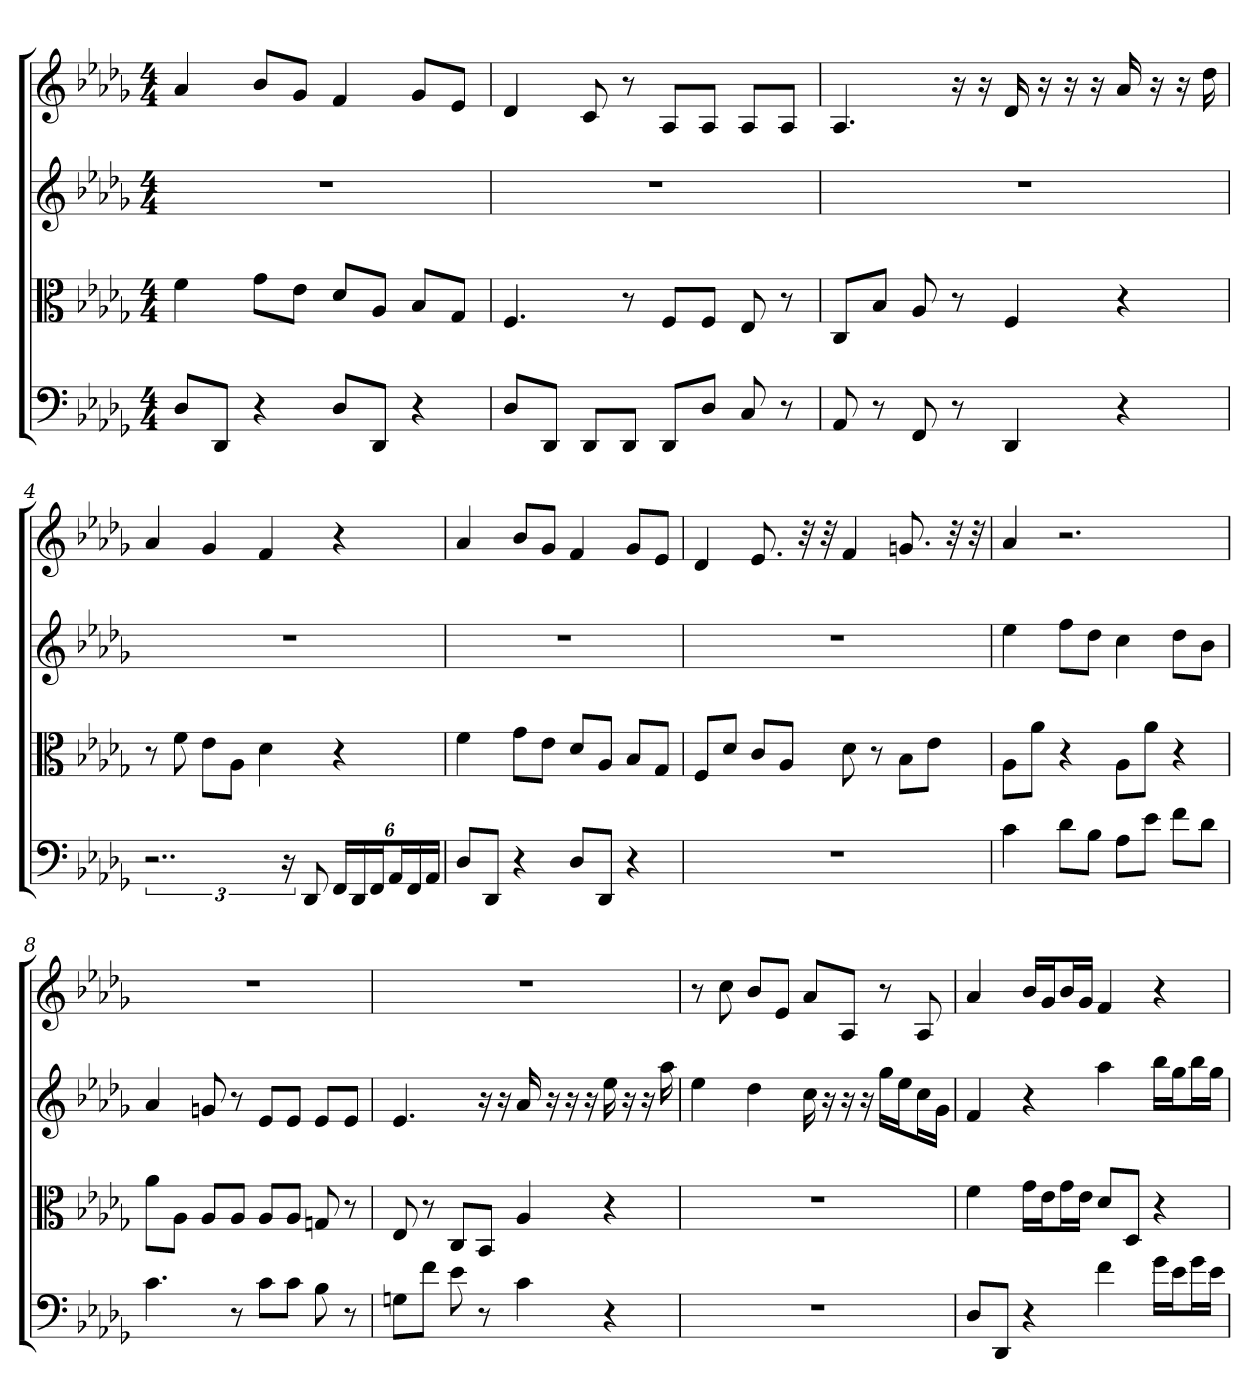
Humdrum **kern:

**kern	**kern	**kern	**kern
*part4	*part3	*part2	*part1
*staff4	*staff3	*staff2	*staff1
*clefF4	*clefC3	*clefG2	*clefG2
*k[b-e-a-d-g-]	*k[b-e-a-d-g-]	*k[b-e-a-d-g-]	*k[b-e-a-d-g-]
*D-:	*D-:	*D-:	*D-:
*M4/4	*M4/4	*M4/4	*M4/4
=	=	=	=
8D-/L	4f	1r	4a-
8DD-/J	.	.	.
4r	8g-\L	.	8b-/L
.	8e-\J	.	8g-/J
8D-/L	8d-/L	.	4f
8DD-/J	8A-/J	.	.
4r	8B-/L	.	8g-/L
.	8G-/J	.	8e-/J
=2	=2	=2	=2
8D-/L	4.F	1r	4d-
8DD-/J	.	.	.
8DD-/L	.	.	8c
8DD-/J	8r	.	8r
8DD-/L	8F/L	.	8A-/L
8D-/J	8F/J	.	8A-/J
8C	8E-	.	8A-/L
8r	8r	.	8A-/J
=3	=3	=3	=3
8AA-	8C/L	1r	4.A-
8r	8B-/J	.	.
8FF	8A-	.	.
8r	8r	.	16r
.	.	.	16r
4DD-	4F	.	16d-
.	.	.	16r
.	.	.	16r
.	.	.	16r
4r	4r	.	16a-
.	.	.	16r
.	.	.	16r
.	.	.	16dd-
=4	=4	=4	=4
3..r	8r	1r	4a-
.	8f	.	.
.	8e-\L	.	4g-
.	8A-\J	.	.
.	4d-	.	4f
24r	.	.	.
8DD-	.	.	.
24FF/LL	4r	.	4r
24DD-/	.	.	.
24FF/J	.	.	.
24AA-/L	.	.	.
24FF/	.	.	.
24AA-/JJ	.	.	.
=5	=5	=5	=5
8D-/L	4f	1r	4a-
8DD-/J	.	.	.
4r	8g-\L	.	8b-/L
.	8e-\J	.	8g-/J
8D-/L	8d-/L	.	4f
8DD-/J	8A-/J	.	.
4r	8B-/L	.	8g-/L
.	8G-/J	.	8e-/J
=6	=6	=6	=6
1r	8F/L	1r	4d-
.	8d-/J	.	.
.	8c/L	.	8.e-
.	8A-/J	.	.
.	.	.	32r
.	.	.	32r
.	8d-	.	4f
.	8r	.	.
.	8B-\L	.	8.gn
.	8e-\J	.	.
.	.	.	32r
.	.	.	32r
=7	=7	=7	=7
4c	8A-\L	4ee-	4a-
.	8a-\J	.	.
8d-\L	4r	8ff\L	2.r
8B-\J	.	8dd-\J	.
8A-\L	8A-\L	4cc	.
8e-\J	8a-\J	.	.
8f\L	4r	8dd-\L	.
8d-\J	.	8b-\J	.
=8	=8	=8	=8
4.c	8a-\L	4a-	1r
.	8A-\J	.	.
.	8A-/L	8gn	.
8r	8A-/J	8r	.
8c\L	8A-/L	8e-/L	.
8c\J	8A-/J	8e-/J	.
8B-	8Gn	8e-/L	.
8r	8r	8e-/J	.
=9	=9	=9	=9
8Gn\L	8E-	4.e-	1r
8f\J	8r	.	.
8e-	8C/L	.	.
8r	8BB-/J	16r	.
.	.	16r	.
4c	4A-	16a-	.
.	.	16r	.
.	.	16r	.
.	.	16r	.
4r	4r	16ee-	.
.	.	16r	.
.	.	16r	.
.	.	16aa-	.
=10	=10	=10	=10
1r	1r	4ee-	8r
.	.	.	8cc
.	.	4dd-	8b-/L
.	.	.	8e-/J
.	.	16cc	8a-/L
.	.	16r	.
.	.	16r	8A-/J
.	.	16r	.
.	.	16gg-\LL	8r
.	.	16ee-\J	.
.	.	16cc\L	8A-
.	.	16g-\JJ	.
=11	=11	=11	=11
8D-/L	4f	4f	4a-
8DD-/J	.	.	.
4r	16g-\LL	4r	16b-/LL
.	16e-\J	.	16g-/J
.	16g-\L	.	16b-/L
.	16e-\JJ	.	16g-/JJ
4f	8d-/L	4aa-	4f
.	8D-/J	.	.
16g-\LL	4r	16bb-\LL	4r
16e-\J	.	16gg-\J	.
16g-\L	.	16bb-\L	.
16e-\JJ	.	16gg-\JJ	.
=	=	=	=
*-	*-	*-	*-
